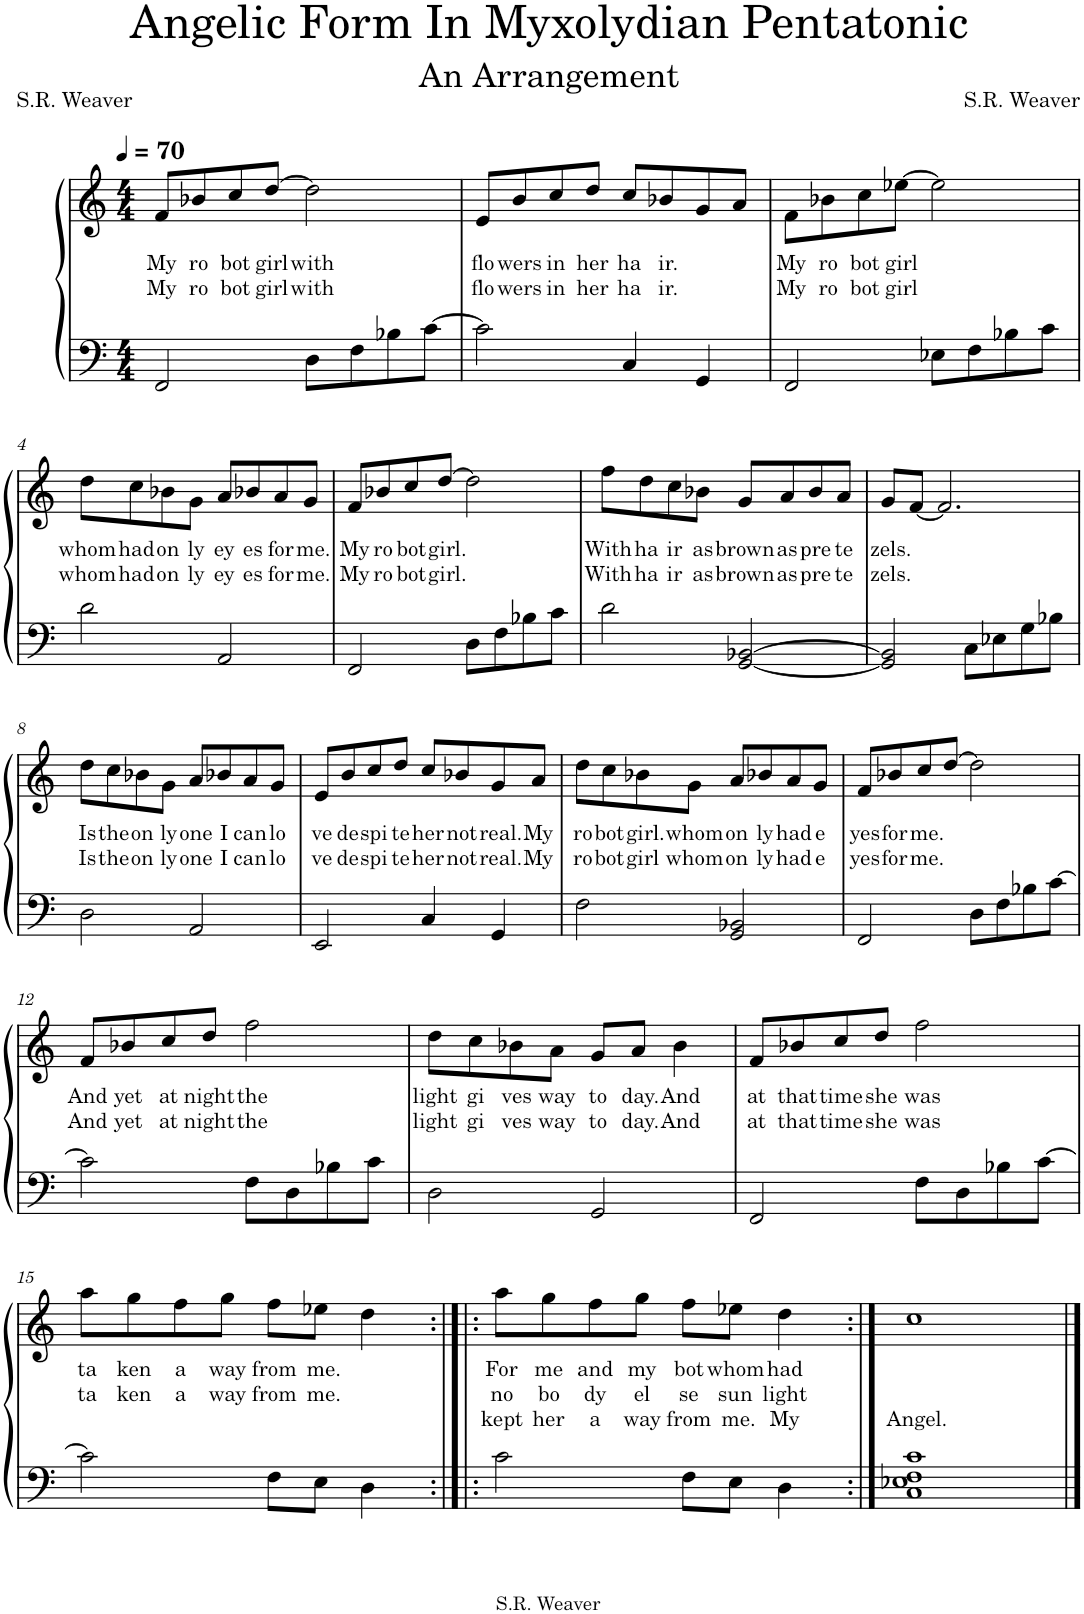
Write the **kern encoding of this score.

**kern	**kern	**text	**text	**text
*part1	*part1	*part1	*part1	*part1
*staff2	*staff1	*staff1	*staff1	*staff1
*I"Piano	*	*	*	*
*I'Pno.	*	*	*	*
*clefF4	*clefG2	*	*	*
*k[]	*k[]	*	*	*
*M4/4	*M4/4	*	*	*
*MM70	*MM70	*	*	*
=1	=1	=1	=1	=1
!	!	!LO:LY:b	!LO:LY:b	!
2FF/	8f/L	My	My	.
!	!	!LO:LY:b	!LO:LY:b	!
.	8b-X/	ro	ro	.
!	!	!LO:LY:b	!LO:LY:b	!
.	8cc/	bot	bot	.
!	!	!LO:LY:b	!LO:LY:b	!
.	[8dd/J	girl	girl	.
!	!	!LO:LY:b	!LO:LY:b	!
8D\L	2dd\]	with	with	.
8F\	.	.	.	.
8B-X\	.	.	.	.
[8c\J	.	.	.	.
=2	=2	=2	=2	=2
!	!	!LO:LY:b	!LO:LY:b	!
2c\]	8e/L	flo	flo	.
!	!	!LO:LY:b	!LO:LY:b	!
.	8b/	wers	wers	.
!	!	!LO:LY:b	!LO:LY:b	!
.	8cc/	in	in	.
!	!	!LO:LY:b	!LO:LY:b	!
.	8dd/J	her	her	.
!	!	!LO:LY:b	!LO:LY:b	!
4C/	8cc/L	ha	ha	.
!	!	!LO:LY:b	!LO:LY:b	!
.	8b-X/	ir.	ir.	.
4GG/	8g/	.	.	.
.	8a/J	.	.	.
=3	=3	=3	=3	=3
!	!	!LO:LY:b	!LO:LY:b	!
2FF/	8f\L	My	My	.
!	!	!LO:LY:b	!LO:LY:b	!
.	8b-X\	ro	ro	.
!	!	!LO:LY:b	!LO:LY:b	!
.	8cc\	bot	bot	.
!	!	!LO:LY:b	!LO:LY:b	!
.	[8ee-X\J	girl	girl	.
8E-X\L	2ee-\]	.	.	.
8F\	.	.	.	.
8B-X\	.	.	.	.
8c\J	.	.	.	.
!!LO:LB:g=z
=4	=4	=4	=4	=4
!	!	!LO:LY:b	!LO:LY:b	!
2d\	8dd\L	whom	whom	.
!	!	!LO:LY:b	!LO:LY:b	!
.	8cc\	had	had	.
!	!	!LO:LY:b	!LO:LY:b	!
.	8b-X\	on	on	.
!	!	!LO:LY:b	!LO:LY:b	!
.	8g\J	ly	ly	.
!	!	!LO:LY:b	!LO:LY:b	!
2AA/	8a/L	ey	ey	.
!	!	!LO:LY:b	!LO:LY:b	!
.	8b-X/	es	es	.
!	!	!LO:LY:b	!LO:LY:b	!
.	8a/	for	for	.
!	!	!LO:LY:b	!LO:LY:b	!
.	8g/J	me.	me.	.
=5	=5	=5	=5	=5
!	!	!LO:LY:b	!LO:LY:b	!
2FF/	8f/L	My	My	.
!	!	!LO:LY:b	!LO:LY:b	!
.	8b-X/	ro	ro	.
!	!	!LO:LY:b	!LO:LY:b	!
.	8cc/	bot	bot	.
!	!	!LO:LY:b	!LO:LY:b	!
.	[8dd/J	girl.	girl.	.
8D\L	2dd\]	.	.	.
8F\	.	.	.	.
8B-X\	.	.	.	.
8c\J	.	.	.	.
=6	=6	=6	=6	=6
!	!	!LO:LY:b	!LO:LY:b	!
2d\	8ff\L	With	With	.
!	!	!LO:LY:b	!LO:LY:b	!
.	8dd\	ha	ha	.
!	!	!LO:LY:b	!LO:LY:b	!
.	8cc\	ir	ir	.
!	!	!LO:LY:b	!LO:LY:b	!
.	8b-X\J	as	as	.
!	!	!LO:LY:b	!LO:LY:b	!
[2GG/ [2BB-X/	8g/L	brown	brown	.
!	!	!LO:LY:b	!LO:LY:b	!
.	8a/	as	as	.
!	!	!LO:LY:b	!LO:LY:b	!
.	8b-/	pre	pre	.
!	!	!LO:LY:b	!LO:LY:b	!
.	8a/J	te	te	.
=7	=7	=7	=7	=7
!	!	!LO:LY:b	!LO:LY:b	!
2GG/] 2BB-/]	8g/L	zels.	zels.	.
.	[8f/J	.	.	.
.	2.f/]	.	.	.
8C\L	.	.	.	.
8E-X\	.	.	.	.
8G\	.	.	.	.
8B-X\J	.	.	.	.
!!LO:LB:g=z
=8	=8	=8	=8	=8
!	!	!LO:LY:b	!LO:LY:b	!
2D\	8dd\L	Is	Is	.
!	!	!LO:LY:b	!LO:LY:b	!
.	8cc\	the	the	.
!	!	!LO:LY:b	!LO:LY:b	!
.	8b-X\	on	on	.
!	!	!LO:LY:b	!LO:LY:b	!
.	8g\J	ly	ly	.
!	!	!LO:LY:b	!LO:LY:b	!
2AA/	8a/L	one	one	.
!	!	!LO:LY:b	!LO:LY:b	!
.	8b-X/	I	I	.
!	!	!LO:LY:b	!LO:LY:b	!
.	8a/	can	can	.
!	!	!LO:LY:b	!LO:LY:b	!
.	8g/J	lo	lo	.
=9	=9	=9	=9	=9
!	!	!LO:LY:b	!LO:LY:b	!
2EE/	8e/L	ve	ve	.
!	!	!LO:LY:b	!LO:LY:b	!
.	8b/	de	de	.
!	!	!LO:LY:b	!LO:LY:b	!
.	8cc/	spi	spi	.
!	!	!LO:LY:b	!LO:LY:b	!
.	8dd/J	te	te	.
!	!	!LO:LY:b	!LO:LY:b	!
4C/	8cc/L	her	her	.
!	!	!LO:LY:b	!LO:LY:b	!
.	8b-X/	not	not	.
!	!	!LO:LY:b	!LO:LY:b	!
4GG/	8g/	real.	real.	.
!	!	!LO:LY:b	!LO:LY:b	!
.	8a/J	My	My	.
=10	=10	=10	=10	=10
!	!	!LO:LY:b	!LO:LY:b	!
2F\	8dd\L	ro	ro	.
!	!	!LO:LY:b	!LO:LY:b	!
.	8cc\	bot	bot	.
!	!	!LO:LY:b	!LO:LY:b	!
.	8b-X\	girl.	girl	.
!	!	!LO:LY:b	!LO:LY:b	!
.	8g\J	whom	whom	.
!	!	!LO:LY:b	!LO:LY:b	!
2GG/ 2BB-X/	8a/L	on	on	.
!	!	!LO:LY:b	!LO:LY:b	!
.	8b-X/	ly	ly	.
!	!	!LO:LY:b	!LO:LY:b	!
.	8a/	had	had	.
!	!	!LO:LY:b	!LO:LY:b	!
.	8g/J	e	e	.
=11	=11	=11	=11	=11
!	!	!LO:LY:b	!LO:LY:b	!
2FF/	8f/L	yes	yes	.
!	!	!LO:LY:b	!LO:LY:b	!
.	8b-X/	for	for	.
!	!	!LO:LY:b	!LO:LY:b	!
.	8cc/	me.	me.	.
.	[8dd/J	.	.	.
8D\L	2dd\]	.	.	.
8F\	.	.	.	.
8B-X\	.	.	.	.
[8c\J	.	.	.	.
!!LO:LB:g=z
=12	=12	=12	=12	=12
!	!	!LO:LY:b	!LO:LY:b	!
2c\]	8f/L	And	And	.
!	!	!LO:LY:b	!LO:LY:b	!
.	8b-X/	yet	yet	.
!	!	!LO:LY:b	!LO:LY:b	!
.	8cc/	at	at	.
!	!	!LO:LY:b	!LO:LY:b	!
.	8dd/J	night	night	.
!	!	!LO:LY:b	!LO:LY:b	!
8F\L	2ff\	the	the	.
8D\	.	.	.	.
8B-X\	.	.	.	.
8c\J	.	.	.	.
=13	=13	=13	=13	=13
!	!	!LO:LY:b	!LO:LY:b	!
2D\	8dd\L	light	light	.
!	!	!LO:LY:b	!LO:LY:b	!
.	8cc\	gi	gi	.
!	!	!LO:LY:b	!LO:LY:b	!
.	8b-X\	ves	ves	.
!	!	!LO:LY:b	!LO:LY:b	!
.	8a\J	way	way	.
!	!	!LO:LY:b	!LO:LY:b	!
2GG/	8g/L	to	to	.
!	!	!LO:LY:b	!LO:LY:b	!
.	8a/J	day.	day.	.
!	!	!LO:LY:b	!LO:LY:b	!
.	4b-\	And	And	.
=14	=14	=14	=14	=14
!	!	!LO:LY:b	!LO:LY:b	!
2FF/	8f/L	at	at	.
!	!	!LO:LY:b	!LO:LY:b	!
.	8b-X/	that	that	.
!	!	!LO:LY:b	!LO:LY:b	!
.	8cc/	time	time	.
!	!	!LO:LY:b	!LO:LY:b	!
.	8dd/J	she	she	.
!	!	!LO:LY:b	!LO:LY:b	!
8F\L	2ff\	was	was	.
8D\	.	.	.	.
8B-X\	.	.	.	.
[8c\J	.	.	.	.
!!LO:LB:g=z
=15	=15	=15	=15	=15
!	!	!LO:LY:b	!LO:LY:b	!
2c\]	8aa\L	ta	ta	.
!	!	!LO:LY:b	!LO:LY:b	!
.	8gg\	ken	ken	.
!	!	!LO:LY:b	!LO:LY:b	!
.	8ff\	a	a	.
!	!	!LO:LY:b	!LO:LY:b	!
.	8gg\J	way	way	.
!	!	!LO:LY:b	!LO:LY:b	!
8F\L	8ff\L	from	from	.
!	!	!LO:LY:b	!LO:LY:b	!
8E\J	8ee-X\J	me.	me.	.
4D\	4dd\	.	.	.
=16:|!|:	=16:|!|:	=16:|!|:	=16:|!|:	=16:|!|:
!	!	!LO:LY:b	!LO:LY:b	!LO:LY:b
2c\	8aa\L	For	no	kept
!	!	!LO:LY:b	!LO:LY:b	!LO:LY:b
.	8gg\	me	bo	her
!	!	!LO:LY:b	!LO:LY:b	!LO:LY:b
.	8ff\	and	dy	a
!	!	!LO:LY:b	!LO:LY:b	!LO:LY:b
.	8gg\J	my	el	way
!	!	!LO:LY:b	!LO:LY:b	!LO:LY:b
8F\L	8ff\L	bot	se	from
!	!	!LO:LY:b	!LO:LY:b	!LO:LY:b
8E\J	8ee-X\J	whom	sun	me.
!	!	!LO:LY:b	!LO:LY:b	!LO:LY:b
4D\	4dd\	had	light	My
=17:|!	=17:|!	=17:|!	=17:|!	=17:|!
!	!	!	!	!LO:LY:b
1C 1E-X 1F 1c	1cc	.	.	Angel.
==	==	==	==	==
*-	*-	*-	*-	*-
